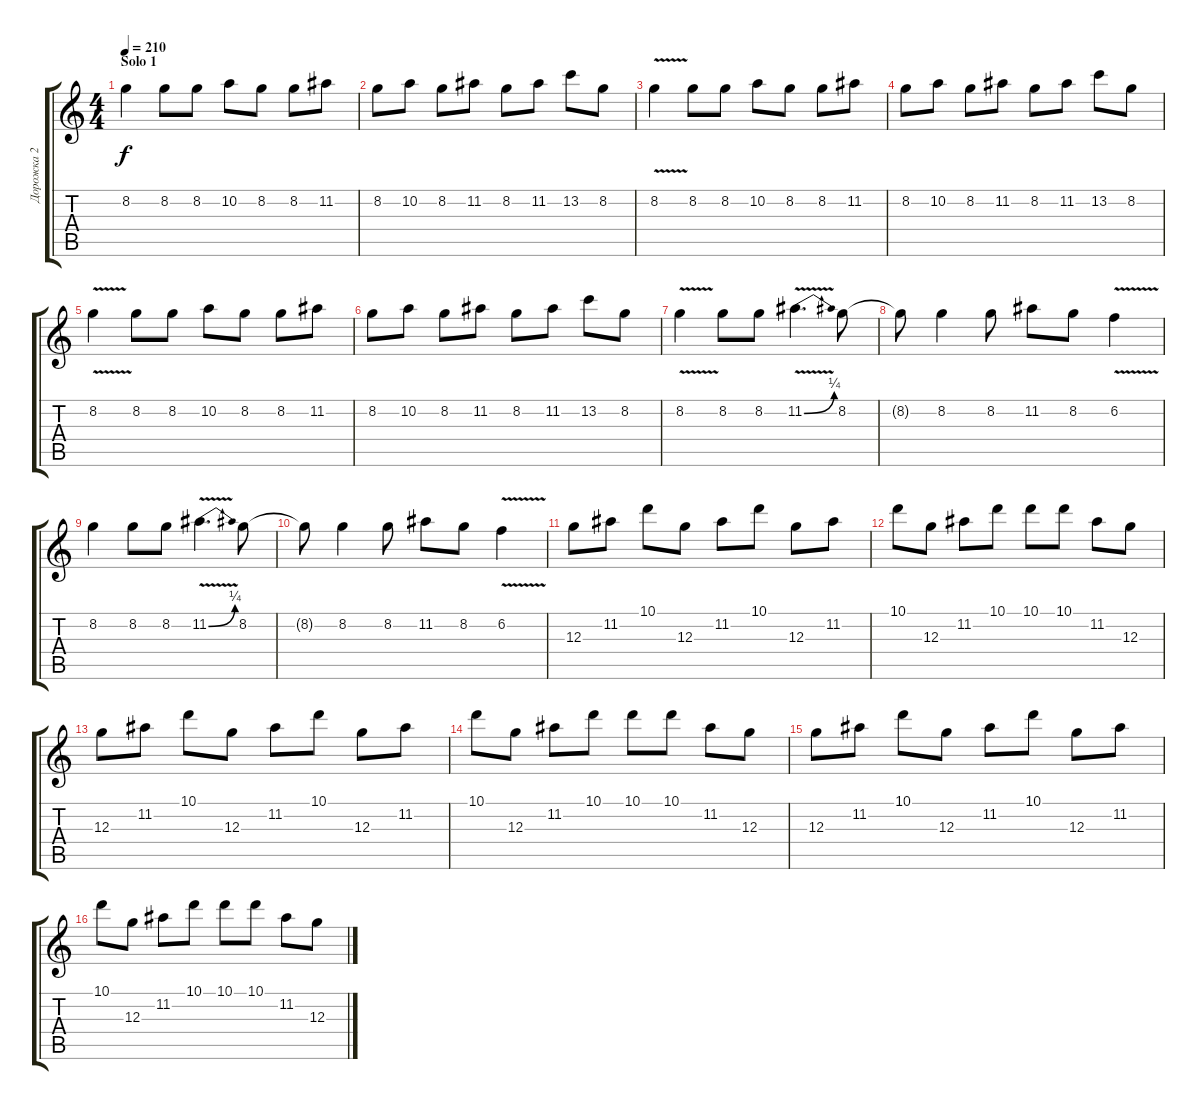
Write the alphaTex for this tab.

\track ("Дорожка 2" "Дорожка 2") {instrument distortionguitar}
\staff {score tabs}
\tuning (E4 B3 G3 D3 A2 D2) {hide}
\ts (4 4)
\section ("" "Solo 1")
\tempo 210
\clef g2
\ks c
8.2.4{dy f} 8.2.8 8.2.8 10.2.8 8.2.8 8.2.8 11.2.8 |
8.2.8 10.2.8 8.2.8 11.2.8 8.2.8 11.2.8 13.2.8 8.2.8 |
8.2{v}.4 8.2.8 8.2.8 10.2.8 8.2.8 8.2.8 11.2.8 |
8.2.8 10.2.8 8.2.8 11.2.8 8.2.8 11.2.8 13.2.8 8.2.8 |
8.2{v}.4 8.2.8 8.2.8 10.2.8 8.2.8 8.2.8 11.2.8 |
8.2.8 10.2.8 8.2.8 11.2.8 8.2.8 11.2.8 13.2.8 8.2.8 |
8.2{v}.4 8.2.8 8.2.8 11.2{be (bend 0 0 60 1) v}.4{d} 8.2.8 |
8.2{t}.8 8.2.4 8.2.8 11.2.8 8.2.8 6.2{v}.4 |
8.2.4 8.2.8 8.2.8 11.2{be (bend 0 0 60 1) v}.4{d} 8.2.8 |
8.2{t}.8 8.2.4 8.2.8 11.2.8 8.2.8 6.2{v}.4 |
12.3.8 11.2.8 10.1.8 12.3.8 11.2.8 10.1.8 12.3.8 11.2.8 |
10.1.8 12.3.8 11.2.8 10.1.8 10.1.8 10.1.8 11.2.8 12.3.8 |
12.3.8 11.2.8 10.1.8 12.3.8 11.2.8 10.1.8 12.3.8 11.2.8 |
10.1.8 12.3.8 11.2.8 10.1.8 10.1.8 10.1.8 11.2.8 12.3.8 |
12.3.8 11.2.8 10.1.8 12.3.8 11.2.8 10.1.8 12.3.8 11.2.8 |
10.1.8 12.3.8 11.2.8 10.1.8 10.1.8 10.1.8 11.2.8 12.3.8
